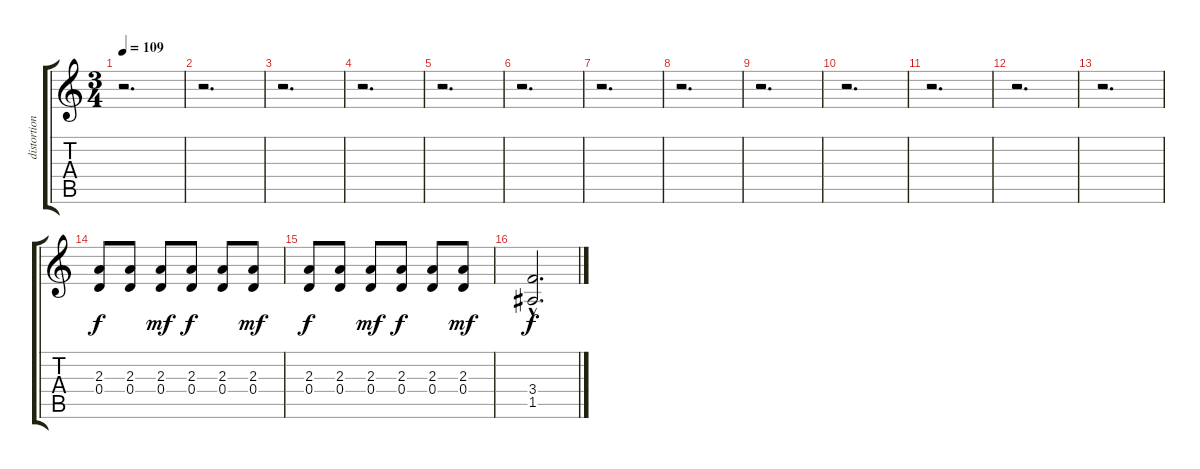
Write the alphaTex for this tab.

\track ("distortion" "distortion") {instrument distortionguitar}
\staff {score tabs}
\tuning (E4 B3 G3 D3 A2 E2) {hide}
\ts (3 4)
\tempo 109
\clef g2
\ks c
r.2{d dy f} |
r.2{d} |
r.2{d} |
r.2{d} |
r.2{d} |
r.2{d} |
r.2{d} |
r.2{d} |
r.2{d} |
r.2{d} |
r.2{d} |
r.2{d} |
r.2{d} |
(2.3 0.4).8 (2.3 0.4).8 (2.3 0.4).8{dy mf} (2.3 0.4).8{dy f} (2.3 0.4).8 (2.3 0.4).8{dy mf} |
(2.3 0.4).8{dy f} (2.3 0.4).8 (2.3 0.4).8{dy mf} (2.3 0.4).8{dy f} (2.3 0.4).8 (2.3 0.4).8{dy mf} |
(3.4{hac} 1.5{hac}).2{d dy f}
